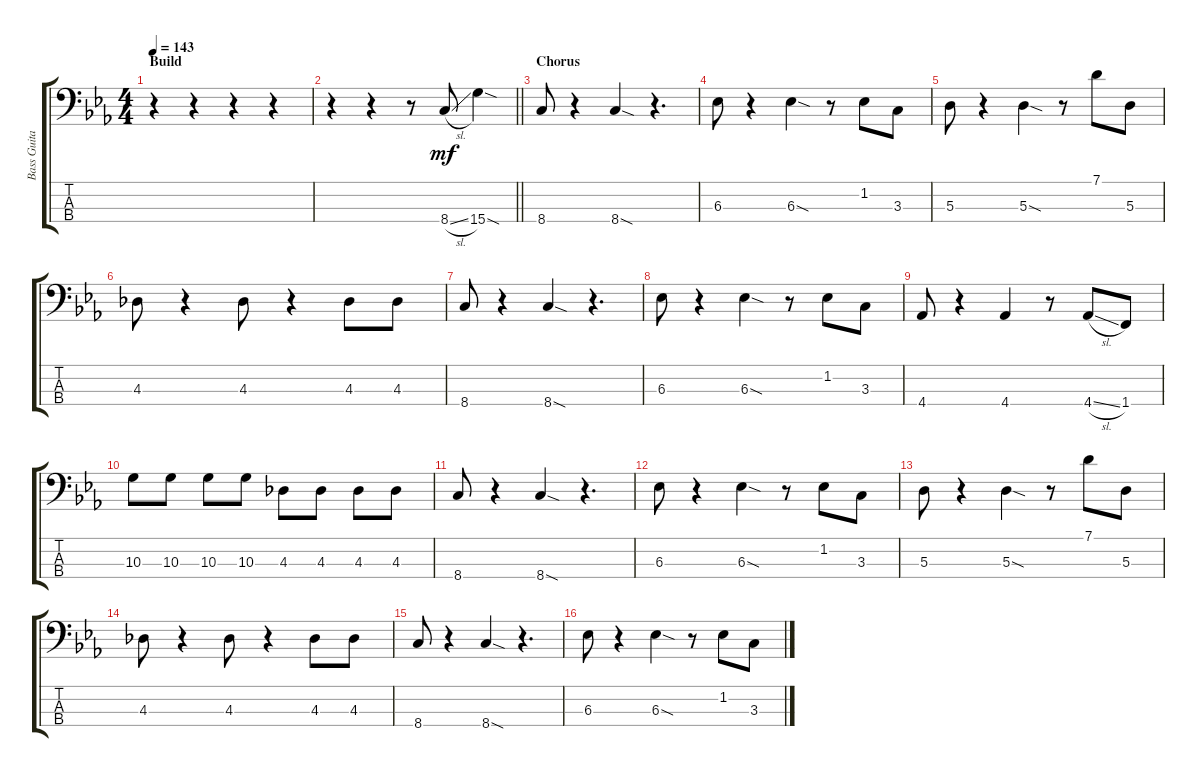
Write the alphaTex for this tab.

\track ("Bass Guitar" "Bass Guita") {instrument electricbassfinger}
\staff {score tabs}
\tuning (G2 D2 A1 E1) {hide}
\ts (4 4)
\section ("" "Build")
\tempo 143
\clef f4
\ks cminor
r.4{dy mf} r.4 r.4 r.4 |
\barLineRight lightlight
r.4 r.4 r.8 8.4{sl}.8 15.4{sod}.4 |
\section ("" "Chorus")
8.4.8 r.4 8.4{sod}.4 r.4{d} |
6.3.8 r.4 6.3{sod}.4 r.8 1.2.8 3.3.8 |
5.3.8 r.4 5.3{sod}.4 r.8 7.1.8 5.3.8 |
4.3.8 r.4 4.3.8 r.4 4.3.8 4.3.8 |
8.4.8 r.4 8.4{sod}.4 r.4{d} |
6.3.8 r.4 6.3{sod}.4 r.8 1.2.8 3.3.8 |
4.4.8 r.4 4.4.4 r.8 4.4{sl}.8 1.4.8 |
10.3.8 10.3.8 10.3.8 10.3.8 4.3.8 4.3.8 4.3.8 4.3.8 |
8.4.8 r.4 8.4{sod}.4 r.4{d} |
6.3.8 r.4 6.3{sod}.4 r.8 1.2.8 3.3.8 |
5.3.8 r.4 5.3{sod}.4 r.8 7.1.8 5.3.8 |
4.3.8 r.4 4.3.8 r.4 4.3.8 4.3.8 |
8.4.8 r.4 8.4{sod}.4 r.4{d} |
6.3.8 r.4 6.3{sod}.4 r.8 1.2.8 3.3.8
